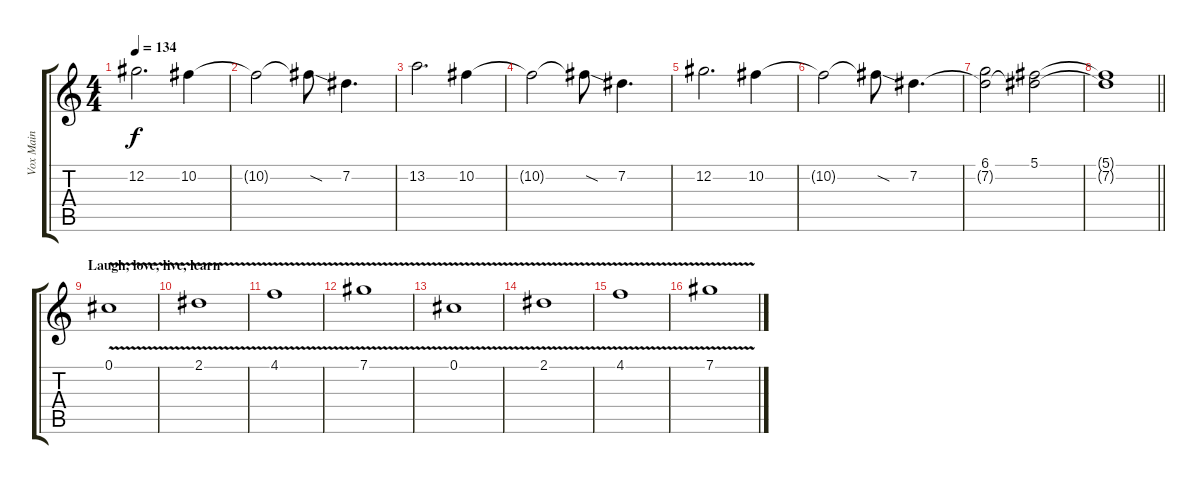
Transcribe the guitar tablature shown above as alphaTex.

\track ("Vox Main" "Vox Main") {instrument electricbasspick}
\staff {score tabs}
\tuning (Db4 Ab3 E3 B2 Gb2 B1) {hide}
\ts (4 4)
\tempo 134
\clef g2
\ks c
12.2.2{d dy f} 10.2.4 |
10.2{t}.2 10.2{sod t}.8 7.2.4{d} |
13.2.2{d} 10.2.4 |
10.2{t}.2 10.2{sod t}.8 7.2.4{d} |
12.2.2{d} 10.2.4 |
10.2{t}.2 10.2{sod t}.8 7.2.4{d} |
(6.1 7.2{t}).2 (5.1 7.2{t}).2 |
\barLineRight lightlight
(5.1{t} 7.2{t}).1 |
\section ("" "Laugh, love, live, learn")
0.1{v}.1 |
2.1{v}.1 |
4.1{v}.1 |
7.1{v}.1 |
0.1{v}.1 |
2.1{v}.1 |
4.1{v}.1 |
7.1{v}.1
